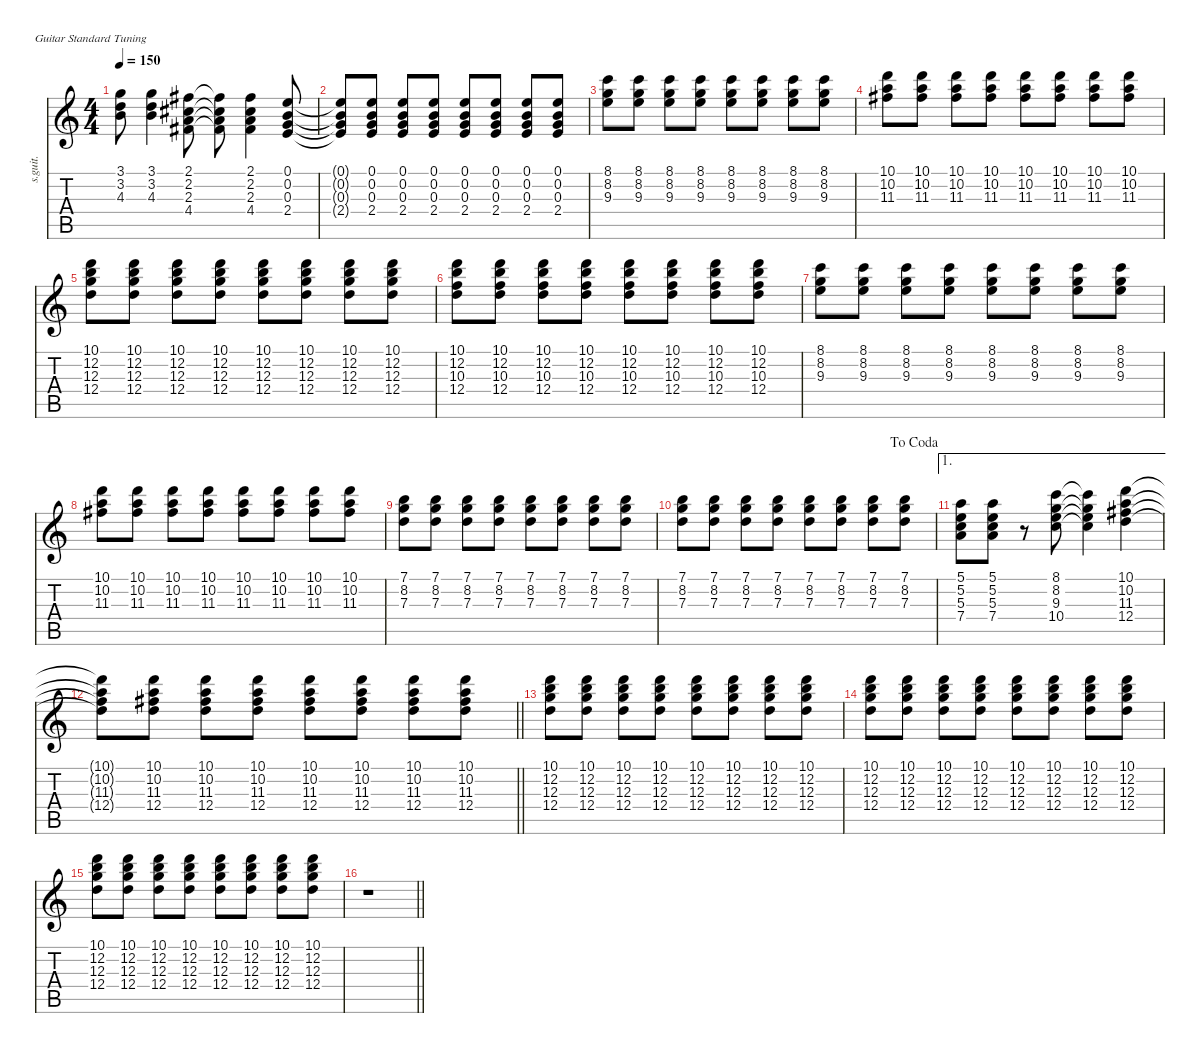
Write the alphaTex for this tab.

\defaultSystemsLayout 4
\hideDynamics
\bracketExtendMode nobrackets
\otherSystemsTrackNameOrientation horizontal
\track ("Guitar ll" "s.guit.") {instrument acousticguitarsteel}
\staff {score tabs}
\tuning (E4 B3 G3 D3 A2 E2)
\ts (4 4)
\tempo 150
\clef g2
\ks c
(3.1{t} 3.2{t} 4.3{t}).8{dy mf beam Down} (3.1 3.2 4.3).4{beam Down} (2.1{acc #} 2.2{acc #} 2.3 4.4{acc #}).8{beam Down} (2.1{t acc #} 2.2{t acc #} 2.3{t} 4.4{t acc #}).8{beam Down} (2.1{acc #} 2.2{acc #} 2.3 4.4{acc #}).4{beam Down} (0.1 0.2 0.3 2.4).8{beam Up} |
(0.1{t} 0.2{t} 0.3{t} 2.4{t}).8{beam Up} (0.1 0.2 0.3 2.4).8{beam Up} (0.1 0.2 0.3 2.4).8{beam Up} (0.1 0.2 0.3 2.4).8{beam Up} (0.1 0.2 0.3 2.4).8{beam Up} (0.1 0.2 0.3 2.4).8{beam Up} (0.1 0.2 0.3 2.4).8{beam Up} (0.1 0.2 0.3 2.4).8{beam Up} |
(8.1 8.2 9.3).8{beam Down} (8.1 8.2 9.3).8{beam Down} (8.1 8.2 9.3).8{beam Down} (8.1 8.2 9.3).8{beam Down} (8.1 8.2 9.3).8{beam Down} (8.1 8.2 9.3).8{beam Down} (8.1 8.2 9.3).8{beam Down} (8.1 8.2 9.3).8{beam Down} |
(10.1 10.2 11.3{acc #}).8{beam Down} (10.1 10.2 11.3{acc #}).8{beam Down} (10.1 10.2 11.3{acc #}).8{beam Down} (10.1 10.2 11.3{acc #}).8{beam Down} (10.1 10.2 11.3{acc #}).8{beam Down} (10.1 10.2 11.3{acc #}).8{beam Down} (10.1 10.2 11.3{acc #}).8{beam Down} (10.1 10.2 11.3{acc #}).8{beam Down} |
(10.1 12.2 12.3 12.4).8{beam Down} (10.1 12.2 12.3 12.4).8{beam Down} (10.1 12.2 12.3 12.4).8{beam Down} (10.1 12.2 12.3 12.4).8{beam Down} (10.1 12.2 12.3 12.4).8{beam Down} (10.1 12.2 12.3 12.4).8{beam Down} (10.1 12.2 12.3 12.4).8{beam Down} (10.1 12.2 12.3 12.4).8{beam Down} |
(10.1 12.2 10.3 12.4).8{beam Down} (10.1 12.2 10.3 12.4).8{beam Down} (10.1 12.2 10.3 12.4).8{beam Down} (10.1 12.2 10.3 12.4).8{beam Down} (10.1 12.2 10.3 12.4).8{beam Down} (10.1 12.2 10.3 12.4).8{beam Down} (10.1 12.2 10.3 12.4).8{beam Down} (10.1 12.2 10.3 12.4).8{beam Down} |
(8.1 8.2 9.3).8{beam Down} (8.1 8.2 9.3).8{beam Down} (8.1 8.2 9.3).8{beam Down} (8.1 8.2 9.3).8{beam Down} (8.1 8.2 9.3).8{beam Down} (8.1 8.2 9.3).8{beam Down} (8.1 8.2 9.3).8{beam Down} (8.1 8.2 9.3).8{beam Down} |
(10.1 10.2 11.3{acc #}).8{beam Down} (10.1 10.2 11.3{acc #}).8{beam Down} (10.1 10.2 11.3{acc #}).8{beam Down} (10.1 10.2 11.3{acc #}).8{beam Down} (10.1 10.2 11.3{acc #}).8{beam Down} (10.1 10.2 11.3{acc #}).8{beam Down} (10.1 10.2 11.3{acc #}).8{beam Down} (10.1 10.2 11.3{acc #}).8{beam Down} |
(7.1 8.2 7.3).8{beam Down} (7.1 8.2 7.3).8{beam Down} (7.1 8.2 7.3).8{beam Down} (7.1 8.2 7.3).8{beam Down} (7.1 8.2 7.3).8{beam Down} (7.1 8.2 7.3).8{beam Down} (7.1 8.2 7.3).8{beam Down} (7.1 8.2 7.3).8{beam Down} |
\jump dacoda
(7.1 8.2 7.3).8{beam Down} (7.1 8.2 7.3).8{beam Down} (7.1 8.2 7.3).8{beam Down} (7.1 8.2 7.3).8{beam Down} (7.1 8.2 7.3).8{beam Down} (7.1 8.2 7.3).8{beam Down} (7.1 8.2 7.3).8{beam Down} (7.1 8.2 7.3).8{beam Down} |
\ae 1
(5.1 5.2 5.3 7.4).8{dy f beam Down} (5.1 5.2 5.3 7.4).8{beam Down} r.8{beam Down} (8.1 8.2 9.3 10.4).8{beam Down} (8.1{t} 8.2{t} 9.3{t} 10.4{t}).4{beam Down} (10.1 10.2 11.3{acc #} 12.4).4{beam Down} |
\barLineRight lightlight
(10.1{t} 10.2{t} 11.3{t acc #} 12.4{t}).8{beam Down} (10.1 10.2 11.3{acc #} 12.4).8{beam Down} (10.1 10.2 11.3{acc #} 12.4).8{beam Down} (10.1 10.2 11.3{acc #} 12.4).8{beam Down} (10.1 10.2 11.3{acc #} 12.4).8{beam Down} (10.1 10.2 11.3{acc #} 12.4).8{beam Down} (10.1 10.2 11.3{acc #} 12.4).8{beam Down} (10.1 10.2 11.3{acc #} 12.4).8{beam Down} |
(10.1 12.2 12.3 12.4).8{dy mf beam Down} (10.1 12.2 12.3 12.4).8{beam Down} (10.1 12.2 12.3 12.4).8{beam Down} (10.1 12.2 12.3 12.4).8{beam Down} (10.1 12.2 12.3 12.4).8{beam Down} (10.1 12.2 12.3 12.4).8{beam Down} (10.1 12.2 12.3 12.4).8{beam Down} (10.1 12.2 12.3 12.4).8{beam Down} |
(10.1 12.2 12.3 12.4).8{beam Down} (10.1 12.2 12.3 12.4).8{beam Down} (10.1 12.2 12.3 12.4).8{beam Down} (10.1 12.2 12.3 12.4).8{beam Down} (10.1 12.2 12.3 12.4).8{beam Down} (10.1 12.2 12.3 12.4).8{beam Down} (10.1 12.2 12.3 12.4).8{beam Down} (10.1 12.2 12.3 12.4).8{beam Down} |
(10.1 12.2 12.3 12.4).8{beam Down} (10.1 12.2 12.3 12.4).8{beam Down} (10.1 12.2 12.3 12.4).8{beam Down} (10.1 12.2 12.3 12.4).8{beam Down} (10.1 12.2 12.3 12.4).8{beam Down} (10.1 12.2 12.3 12.4).8{beam Down} (10.1 12.2 12.3 12.4).8{beam Down} (10.1 12.2 12.3 12.4).8{beam Down} |
\barLineRight lightlight
r.1{beam Down}
